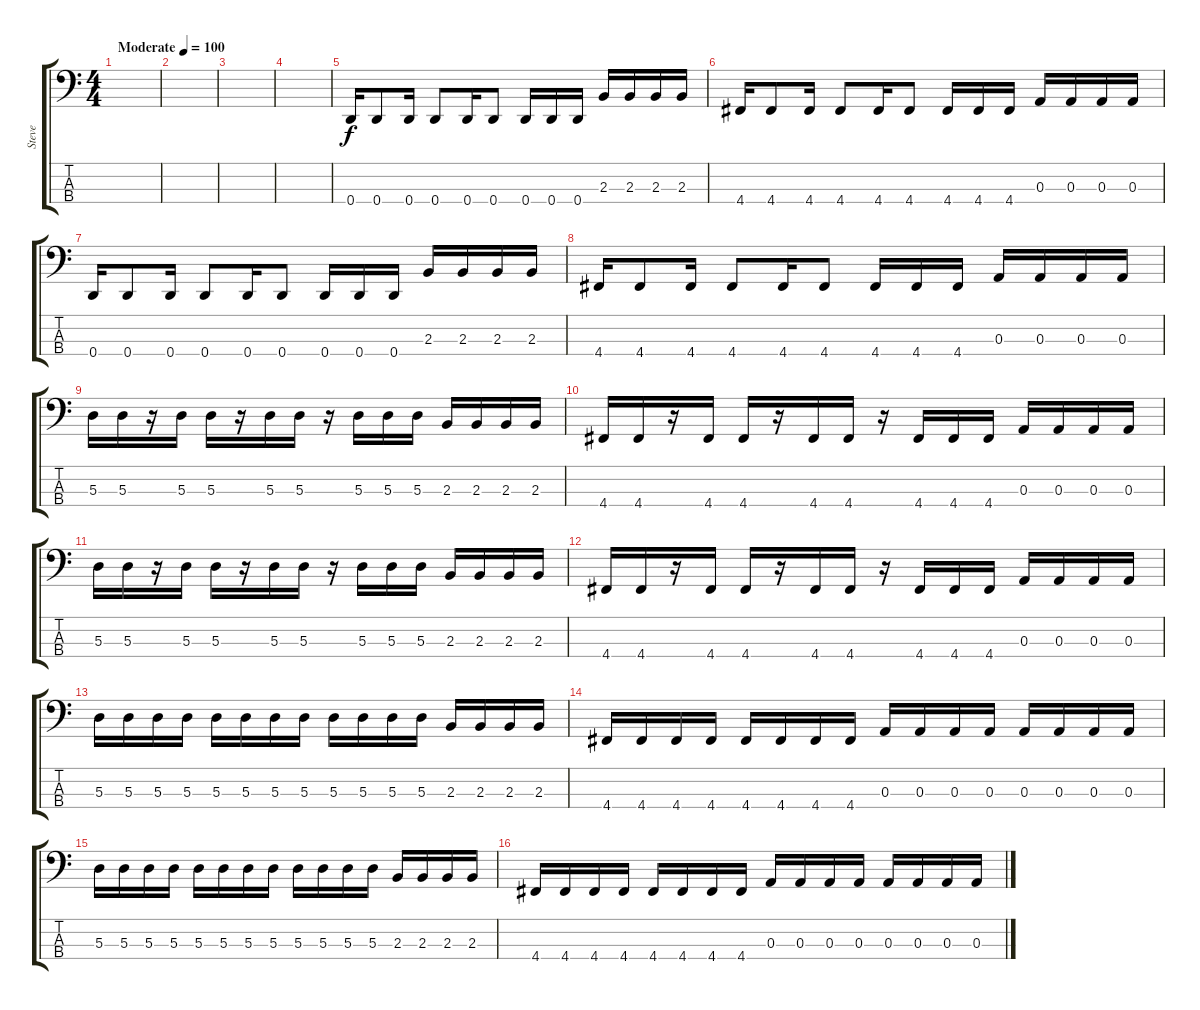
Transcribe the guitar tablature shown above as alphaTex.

\track ("Steve" "Steve") {instrument electricbasspick}
\staff {score tabs}
\tuning (G2 D2 A1 D1) {hide}
\ts (4 4)
\tempo (100 "Moderate")
\clef f4
\ks c
|
|
|
|
0.4.16 0.4.8 0.4.16 0.4.8 0.4.16 0.4.8 0.4.16 0.4.16 0.4.16 2.3.16 2.3.16 2.3.16 2.3.16 |
4.4.16 4.4.8 4.4.16 4.4.8 4.4.16 4.4.8 4.4.16 4.4.16 4.4.16 0.3.16 0.3.16 0.3.16 0.3.16 |
0.4.16 0.4.8 0.4.16 0.4.8 0.4.16 0.4.8 0.4.16 0.4.16 0.4.16 2.3.16 2.3.16 2.3.16 2.3.16 |
4.4.16 4.4.8 4.4.16 4.4.8 4.4.16 4.4.8 4.4.16 4.4.16 4.4.16 0.3.16 0.3.16 0.3.16 0.3.16 |
5.3.16 5.3.16 r.16 5.3.16 5.3.16 r.16 5.3.16 5.3.16 r.16 5.3.16 5.3.16 5.3.16 2.3.16 2.3.16 2.3.16 2.3.16 |
4.4.16 4.4.16 r.16 4.4.16 4.4.16 r.16 4.4.16 4.4.16 r.16 4.4.16 4.4.16 4.4.16 0.3.16 0.3.16 0.3.16 0.3.16 |
5.3.16 5.3.16 r.16 5.3.16 5.3.16 r.16 5.3.16 5.3.16 r.16 5.3.16 5.3.16 5.3.16 2.3.16 2.3.16 2.3.16 2.3.16 |
4.4.16 4.4.16 r.16 4.4.16 4.4.16 r.16 4.4.16 4.4.16 r.16 4.4.16 4.4.16 4.4.16 0.3.16 0.3.16 0.3.16 0.3.16 |
5.3.16 5.3.16 5.3.16 5.3.16 5.3.16 5.3.16 5.3.16 5.3.16 5.3.16 5.3.16 5.3.16 5.3.16 2.3.16 2.3.16 2.3.16 2.3.16 |
4.4.16 4.4.16 4.4.16 4.4.16 4.4.16 4.4.16 4.4.16 4.4.16 0.3.16 0.3.16 0.3.16 0.3.16 0.3.16 0.3.16 0.3.16 0.3.16 |
5.3.16 5.3.16 5.3.16 5.3.16 5.3.16 5.3.16 5.3.16 5.3.16 5.3.16 5.3.16 5.3.16 5.3.16 2.3.16 2.3.16 2.3.16 2.3.16 |
4.4.16 4.4.16 4.4.16 4.4.16 4.4.16 4.4.16 4.4.16 4.4.16 0.3.16 0.3.16 0.3.16 0.3.16 0.3.16 0.3.16 0.3.16 0.3.16
